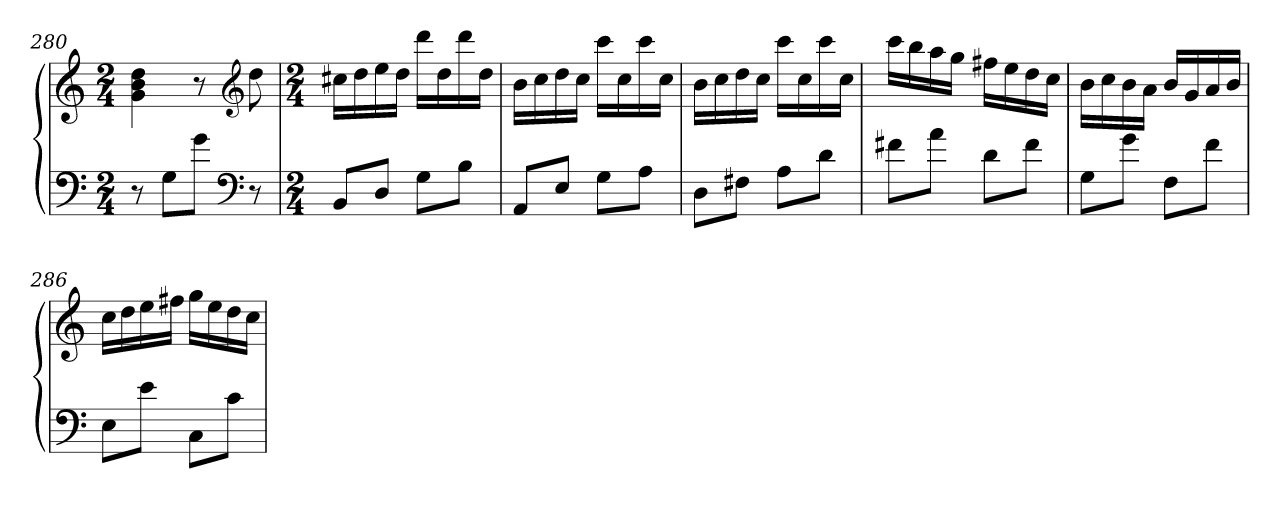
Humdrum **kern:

**kern	**kern
*part1	*part1
*staff2	*staff1
*clefF4	*clefG2
*k[]	*k[]
*C:	*C:
*M2/4	*M2/4
=280	=280
8r	4g 4b 4dd
8GL	.
8gJ	8r
*clefF4	*clefG2
*k[]	*k[]
*C:	*C:
8r	8dd
=281	=281
*M2/4	*M2/4
8BBL	16cc#XLL
.	16dd
8DJ	16ee
.	16ddJJ
8GL	16dddLL
.	16dd
8BJ	16ddd
.	16ddJJ
=282	=282
8AAL	16bLL
.	16cc
8EJ	16dd
.	16ccJJ
8GL	16cccLL
.	16cc
8AJ	16ccc
.	16ccJJ
=283	=283
8DL	16bLL
.	16cc
8F#XJ	16dd
.	16ccJJ
8AL	16cccLL
.	16cc
8dJ	16ccc
.	16ccJJ
=284	=284
8f#XL	16cccLL
.	16bb
8aJ	16aa
.	16ggJJ
8dL	16ff#XLL
.	16ee
8f#J	16dd
.	16ccJJ
=285	=285
8GL	16bLL
.	16cc
8gJ	16b
.	16aJJ
8FL	16bLL
.	16g
8fJ	16a
.	16bJJ
=286	=286
8EL	16ccLL
.	16dd
8eJ	16ee
.	16ff#XJJ
8CL	16ggLL
.	16ee
8cJ	16dd
.	16ccJJ
=	=
*-	*-
